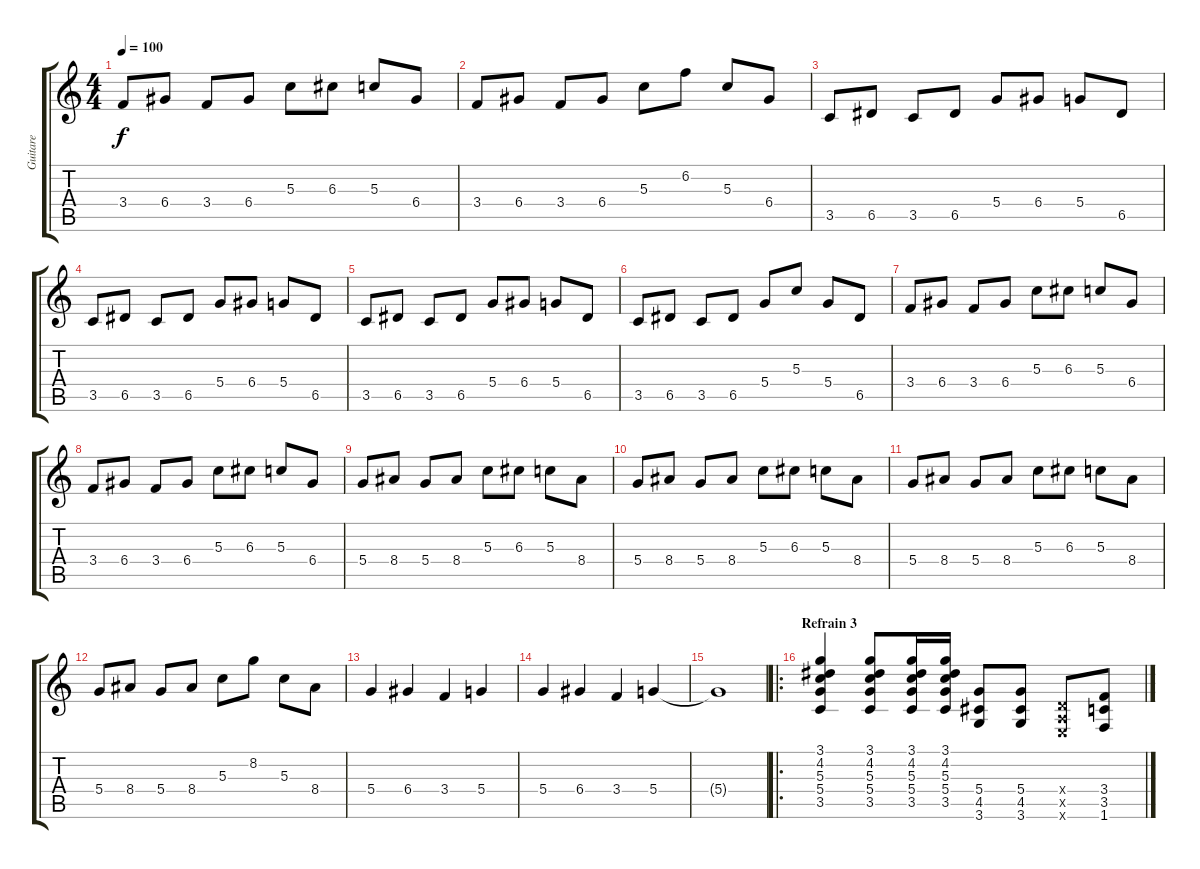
\track ("Guitare" "Guitare") {instrument acousticguitarsteel}
\staff {score tabs}
\tuning (E4 B3 G3 D3 A2 E2) {hide}
\ts (4 4)
\tempo 100
\clef g2
\ks c
3.4.8{dy f} 6.4.8 3.4.8 6.4.8 5.3.8 6.3.8 5.3.8 6.4.8 |
3.4.8 6.4.8 3.4.8 6.4.8 5.3.8 6.2.8 5.3.8 6.4.8 |
3.5.8 6.5.8 3.5.8 6.5.8 5.4.8 6.4.8 5.4.8 6.5.8 |
3.5.8 6.5.8 3.5.8 6.5.8 5.4.8 6.4.8 5.4.8 6.5.8 |
3.5.8 6.5.8 3.5.8 6.5.8 5.4.8 6.4.8 5.4.8 6.5.8 |
3.5.8 6.5.8 3.5.8 6.5.8 5.4.8 5.3.8 5.4.8 6.5.8 |
3.4.8 6.4.8 3.4.8 6.4.8 5.3.8 6.3.8 5.3.8 6.4.8 |
3.4.8 6.4.8 3.4.8 6.4.8 5.3.8 6.3.8 5.3.8 6.4.8 |
5.4.8 8.4.8 5.4.8 8.4.8 5.3.8 6.3.8 5.3.8 8.4.8 |
5.4.8 8.4.8 5.4.8 8.4.8 5.3.8 6.3.8 5.3.8 8.4.8 |
5.4.8 8.4.8 5.4.8 8.4.8 5.3.8 6.3.8 5.3.8 8.4.8 |
5.4.8 8.4.8 5.4.8 8.4.8 5.3.8 8.2.8 5.3.8 8.4.8 |
5.4.4 6.4.4 3.4.4 5.4.4 |
5.4.4 6.4.4 3.4.4 5.4.4 |
5.4{t}.1 |
\ro
\section ("" "Refrain 3")
(3.1 4.2 5.3 5.4 3.5).4 (3.1 4.2 5.3 5.4 3.5).8 (3.1 4.2 5.3 5.4 3.5).16 (3.1 4.2 5.3 5.4 3.5).16 (5.4 4.5 3.6).8 (5.4 4.5 3.6).8 (0.4{x} 0.5{x} 0.6{x}).8 (3.4 3.5 1.6).8
